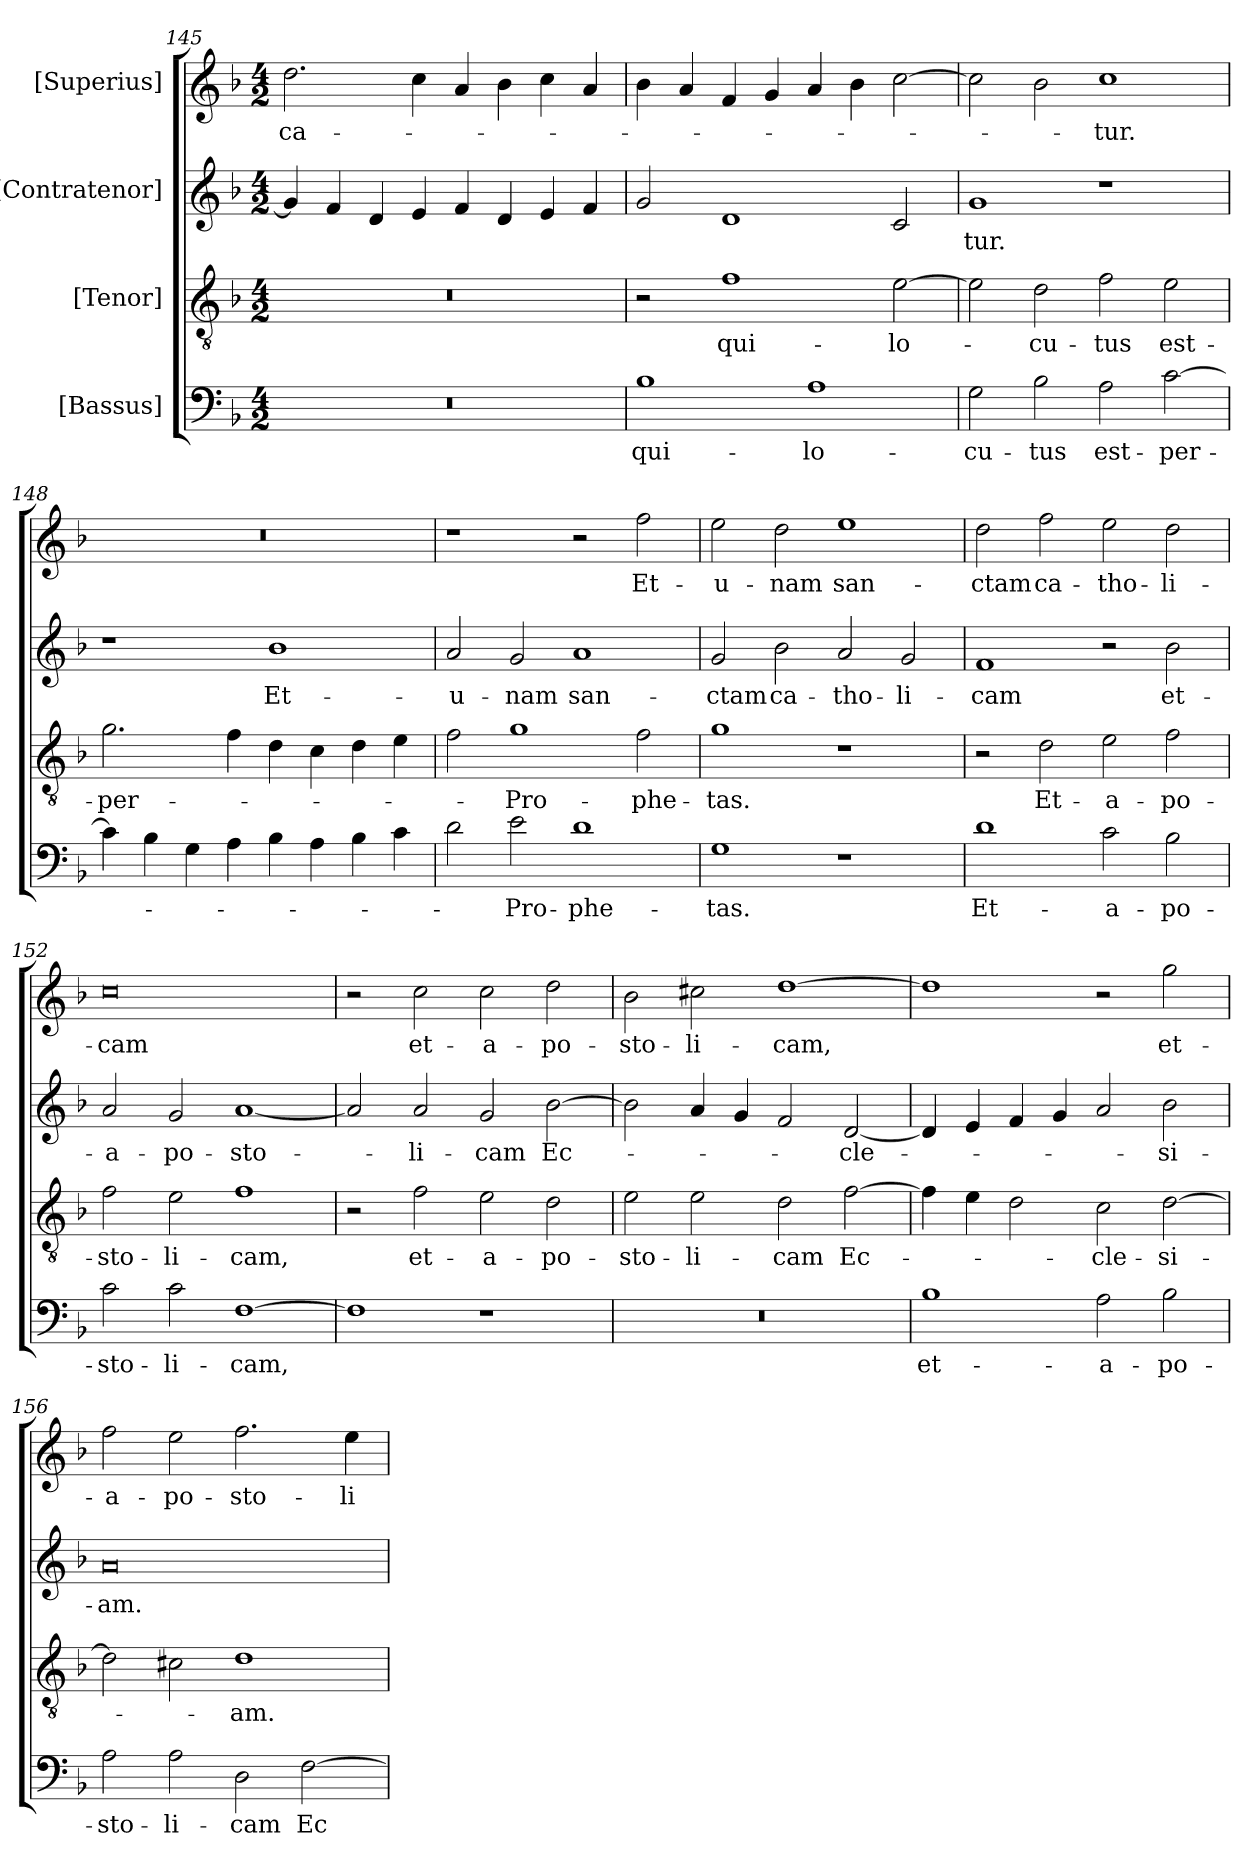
**kern	**text	**kern	**text	**kern	**text	**kern	**text
*part4	*part4	*part3	*part3	*part2	*part2	*part1	*part1
*staff4	*staff4	*staff3	*staff3	*staff2	*staff2	*staff1	*staff1
*I"[Bassus]	*	*I"[Tenor]	*	*I"[Contratenor]	*	*I"[Superius]	*
*clefF4	*	*clefGv2	*	*clefG2	*	*clefG2	*
*k[b-]	*	*k[b-]	*	*k[b-]	*	*k[b-]	*
*M4/2	*	*M4/2	*	*M4/2	*	*M4/2	*
=145	=145	=145	=145	=145	=145	=145	=145
0r	.	0r	.	4g/]	.	2.dd\	-ca-
.	.	.	.	4f/	.	.	.
.	.	.	.	4d/	.	.	.
.	.	.	.	4e/	.	4cc\	.
.	.	.	.	4f/	.	4a/	.
.	.	.	.	4d/	.	4b-\	.
.	.	.	.	4e/	.	4cc\	.
.	.	.	.	4f/	.	4a/	.
=146	=146	=146	=146	=146	=146	=146	=146
1B-\	qui-	2r	.	2g/	.	4b-\	.
.	.	.	.	.	.	4a/	.
.	.	1f\	qui-	1d/	.	4f/	.
.	.	.	.	.	.	4g/	.
1A\	lo-	.	.	.	.	4a/	.
.	.	.	.	.	.	4b-\	.
.	.	[2e\	lo-	2c/	.	[2cc\	.
=147	=147	=147	=147	=147	=147	=147	=147
2G\	-cu-	2e\]	.	1g/	-tur.	2cc\]	.
2B-\	-tus	2d\	-cu-	.	.	2b-\	.
2A\	est-	2f\	-tus	1r	.	1cc\	-tur.
[2c\	per-	2e\	est-	.	.	.	.
=148	=148	=148	=148	=148	=148	=148	=148
4c\]	.	2.g\	per-	1r	.	0r	.
4B-\	.	.	.	.	.	.	.
4G\	.	.	.	.	.	.	.
4A\	.	4f\	.	.	.	.	.
4B-\	.	4d\	.	1b-\	Et-	.	.
4A\	.	4c\	.	.	.	.	.
4B-\	.	4d\	.	.	.	.	.
4c\	.	4e\	.	.	.	.	.
=149	=149	=149	=149	=149	=149	=149	=149
2d\	.	2f\	.	2a/	u-	1r	.
2e\	Pro-	1g\	Pro-	2g/	-nam	.	.
1d\	-phe-	.	.	1a/	san-	2r	.
.	.	2f\	-phe-	.	.	2ff\	Et-
=150	=150	=150	=150	=150	=150	=150	=150
1G\	-tas.	1g\	-tas.	2g/	-ctam	2ee\	u-
.	.	.	.	2b-\	ca-	2dd\	-nam
1r	.	1r	.	2a/	-tho-	1ee\	san-
.	.	.	.	2g/	-li-	.	.
=151	=151	=151	=151	=151	=151	=151	=151
1d\	Et-	2r	.	1f/	-cam	2dd\	-ctam
.	.	2d\	Et-	.	.	2ff\	ca-
2c\	a-	2e\	a-	2r	.	2ee\	-tho-
2B-\	-po-	2f\	-po-	2b-\	et-	2dd\	-li-
=152	=152	=152	=152	=152	=152	=152	=152
2c\	-sto-	2f\	-sto-	2a/	a-	0cc\	-cam
2c\	-li-	2e\	-li-	2g/	-po-	.	.
[1F\	-cam,	1f\	-cam,	[1a/	-sto-	.	.
=153	=153	=153	=153	=153	=153	=153	=153
1F\]	.	2r	.	2a/]	.	2r	.
.	.	2f\	et-	2a/	-li-	2cc\	et-
1r	.	2e\	a-	2g/	-cam	2cc\	a-
.	.	2d\	-po-	[2b-\	Ec-	2dd\	-po-
=154	=154	=154	=154	=154	=154	=154	=154
0r	.	2e\	-sto-	2b-\]	.	2b-\	-sto-
.	.	2e\	-li-	4a/	.	2cc#X\	-li-
.	.	.	.	4g/	.	.	.
.	.	2d\	-cam	2f/	.	[1dd\	-cam,
.	.	[2f\	Ec-	[2d/	-cle-	.	.
=155	=155	=155	=155	=155	=155	=155	=155
1B-\	et-	4f\]	.	4d/]	.	1dd\]	.
.	.	4e\	.	4e/	.	.	.
.	.	2d\	.	4f/	.	.	.
.	.	.	.	4g/	.	.	.
2A\	a-	2c\	-cle-	2a/	.	2r	.
2B-\	-po-	[2d\	-si-	2b-\	-si-	2gg\	et-
=156	=156	=156	=156	=156	=156	=156	=156
2A\	-sto-	2d\]	.	0a/	-am.	2ff\	a-
2A\	-li-	2c#X\	.	.	.	2ee\	-po-
2D\	-cam	1d\	-am.	.	.	2.ff\	-sto-
[2F\	Ec-	.	.	.	.	.	.
.	.	.	.	.	.	4ee\	-li-
=	=	=	=	=	=	=	=
*-	*-	*-	*-	*-	*-	*-	*-
